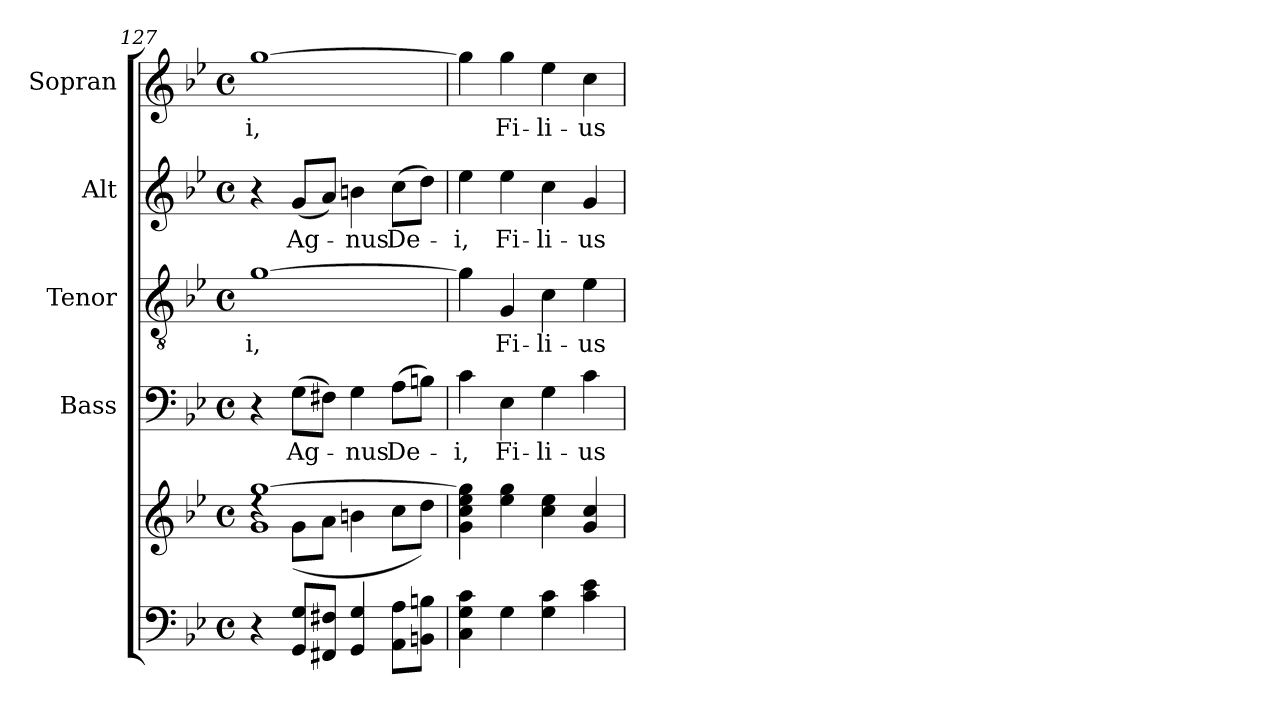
**kern	**kern	**kern	**text	**kern	**text	**kern	**text	**kern	**text
*part5	*part5	*part4	*part4	*part3	*part3	*part2	*part2	*part1	*part1
*staff6	*staff5	*staff4	*staff4	*staff3	*staff3	*staff2	*staff2	*staff1	*staff1
*	*	*I"Bass	*	*I"Tenor	*	*I"Alt	*	*I"Sopran	*
*	*	*I'B.	*	*I'T.	*	*I'A.	*	*I'S.	*
*clefF4	*clefG2	*clefF4	*	*clefGv2	*	*clefG2	*	*clefG2	*
*k[b-e-]	*k[b-e-]	*k[b-e-]	*	*k[b-e-]	*	*k[b-e-]	*	*k[b-e-]	*
*B-:	*B-:	*B-:	*	*B-:	*	*B-:	*	*B-:	*
*M4/4	*M4/4	*M4/4	*	*M4/4	*	*M4/4	*	*M4/4	*
*met(c)	*met(c)	*met(c)	*	*met(c)	*	*met(c)	*	*met(c)	*
=127	=127	=127	=127	=127	=127	=127	=127	=127	=127
*	*^	*	*	*	*	*	*	*	*
!	!	!	!	!	!	!LO:LY:b	!	!	!	!LO:LY:b
4r	1g [>1gg	4rdd	4r	.	[1g	-i,	4r	.	[1gg	-i,
!	!	!	!	!LO:LY:b	!	!	!	!LO:LY:b	!	!
8GG/ 8G/L	.	(>8g\L	(>8G\L	Ag-	.	.	(<8g/L	Ag-	.	.
8FF#X/ 8F#X/J	.	8a\J	8F#X\J)	.	.	.	8a/J)	.	.	.
!	!	!	!	!LO:LY:b	!	!	!	!LO:LY:b	!	!
4GG/ 4G/	.	4bn\	4G\	-nus	.	.	4bn\	-nus	.	.
!	!	!	!	!LO:LY:b	!	!	!	!LO:LY:b	!	!
8AA\ 8A\L	.	8cc\L	(>8A\L	De-	.	.	(>8cc\L	De-	.	.
8BBn\ 8Bn\J	.	8dd\J)	8Bn\J)	.	.	.	8dd\J)	.	.	.
=128	=128	=128	=128	=128	=128	=128	=128	=128	=128	=128
!	!	!	!	!LO:LY:b	!	!	!	!LO:LY:b	!	!
*	*v	*v	*	*	*	*	*	*	*	*
4C\ 4G\ 4c\	4g\ 4cc\ 4ee-\ 4gg\]	4c\	-i,	4g\]	.	4ee-\	-i,	4gg\]	.
!	!	!	!LO:LY:b	!	!LO:LY:b	!	!LO:LY:b	!	!LO:LY:b
4G\	4ee-\ 4gg\	4E-\	Fi-	4G/	Fi-	4ee-\	Fi-	4gg\	Fi-
!	!	!	!LO:LY:b	!	!LO:LY:b	!	!LO:LY:b	!	!LO:LY:b
4G\ 4c\	4cc\ 4ee-\	4G\	-li-	4c\	-li-	4cc\	-li-	4ee-\	-li-
!	!	!	!LO:LY:b	!	!LO:LY:b	!	!LO:LY:b	!	!LO:LY:b
4c\ 4e-\	4g/ 4cc/	4c\	-us	4e-\	-us	4g/	-us	4cc\	-us
=	=	=	=	=	=	=	=	=	=
*-	*-	*-	*-	*-	*-	*-	*-	*-	*-
